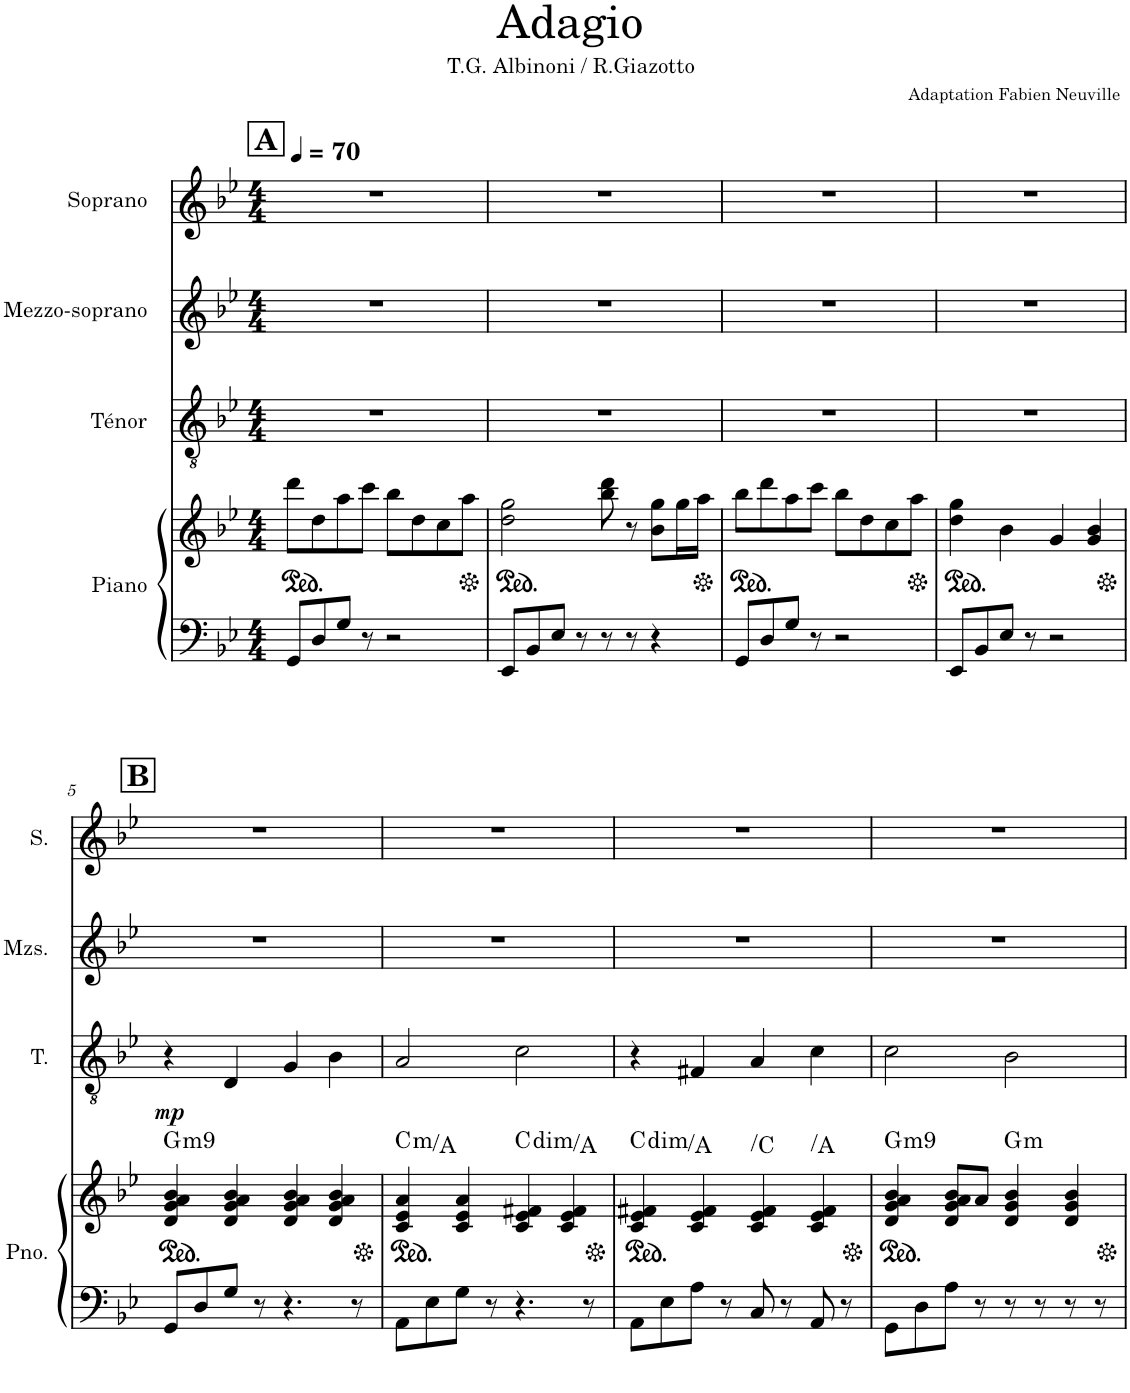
**kern	**kern	**harte	**kern	**dynam	**kern	**kern
*part4	*part4	*part4	*part3	*part3	*part2	*part1
*staff5	*staff4	*	*staff3	*staff3	*staff2	*staff1
*I"Piano	*	*	*I"Ténor	*	*I"Mezzo-soprano	*I"Soprano
*I'Pno.	*	*	*I'T.	*	*I'Mzs.	*I'S.
*clefF4	*clefG2	*	*clefGv2	*	*clefG2	*clefG2
*k[b-e-]	*k[b-e-]	*	*k[b-e-]	*	*k[b-e-]	*k[b-e-]
*M4/4	*M4/4	*	*M4/4	*	*M4/4	*M4/4
*MM70	*MM70	*	*MM70	*	*MM70	*MM70
*	*ped	*	*	*	*	*
!!LO:REH:place=s1:a:B:cj:fs=14:t=A
=1	=1	=1	=1	=1	=1	=1
8GG/L	8ddd\L	.	1r	.	1r	1r
8D/	8dd\	.	.	.	.	.
8G/J	8aa\	.	.	.	.	.
8r	8ccc\J	.	.	.	.	.
2r	8bb-\L	.	.	.	.	.
.	8dd\	.	.	.	.	.
.	8cc\	.	.	.	.	.
.	8aa\J	.	.	.	.	.
=2	=2	=2	=2	=2	=2	=2
*	*Xped	*	*	*	*	*
*	*ped	*	*	*	*	*
8EE-/L	2dd\ 2gg\	.	1r	.	1r	1r
8BB-/	.	.	.	.	.	.
8E-/J	.	.	.	.	.	.
8r	.	.	.	.	.	.
8r	8bb-\ 8ddd\	.	.	.	.	.
8r	8r	.	.	.	.	.
4r	8b-\ 8gg\L	.	.	.	.	.
.	16gg\L	.	.	.	.	.
.	16aa\JJ	.	.	.	.	.
=3	=3	=3	=3	=3	=3	=3
*	*Xped	*	*	*	*	*
*	*ped	*	*	*	*	*
8GG/L	8bb-\L	.	1r	.	1r	1r
8D/	8ddd\	.	.	.	.	.
8G/J	8aa\	.	.	.	.	.
8r	8ccc\J	.	.	.	.	.
2r	8bb-\L	.	.	.	.	.
.	8dd\	.	.	.	.	.
.	8cc\	.	.	.	.	.
.	8aa\J	.	.	.	.	.
=4	=4	=4	=4	=4	=4	=4
*	*Xped	*	*	*	*	*
*	*ped	*	*	*	*	*
8EE-/L	4dd\ 4gg\	.	1r	.	1r	1r
8BB-/	.	.	.	.	.	.
8E-/J	4b-\	.	.	.	.	.
8r	.	.	.	.	.	.
2r	4g/	.	.	.	.	.
.	4g/ 4b-/	.	.	.	.	.
!!LO:LB:g=z
!!LO:REH:place=s1:a:B:cj:fs=14:t=B
=5	=5	=5	=5	=5	=5	=5
*	*Xped	*	*	*	*	*
*	*ped	*	*	*	*	*
!	!	!LO:H:kt=m9	!	!LO:DY:b	!	!
8GG/L	4d/ 4g/ 4a/ 4b-/	G:min9	4r	mp	1r	1r
8D/	.	.	.	.	.	.
8G/J	4d/ 4g/ 4a/ 4b-/	.	4D/	.	.	.
8r	.	.	.	.	.	.
4.r	4d/ 4g/ 4a/ 4b-/	.	4G/	.	.	.
.	4d/ 4g/ 4a/ 4b-/	.	4B-\	.	.	.
8r	.	.	.	.	.	.
=6	=6	=6	=6	=6	=6	=6
*	*Xped	*	*	*	*	*
*	*ped	*	*	*	*	*
!	!	!LO:H:kt=m	!	!	!	!
8AA\L	4c/ 4e-/ 4a/	C:min/6	2A/	.	1r	1r
8E-\	.	.	.	.	.	.
8G\J	4c/ 4e-/ 4a/	.	.	.	.	.
8r	.	.	.	.	.	.
!	!	!LO:H:kt=dim	!	!	!	!
4.r	4c/ 4e-/ 4f#X/	C:dim/6	2c\	.	.	.
.	4c/ 4e-/ 4f#/	.	.	.	.	.
8r	.	.	.	.	.	.
=7	=7	=7	=7	=7	=7	=7
*	*Xped	*	*	*	*	*
*	*ped	*	*	*	*	*
!	!	!LO:H:kt=dim	!	!	!	!
8AA\L	4c/ 4e-/ 4f#X/	C:dim/6	4r	.	1r	1r
8E-\	.	.	.	.	.	.
8A\J	4c/ 4e-/ 4f#/	.	4F#X/	.	.	.
8r	.	.	.	.	.	.
!	!	!LO:H:kt=N.C.	!	!	!	!
8C/	4c/ 4e-/ 4f#/	N	4A/	.	.	.
8r	.	.	.	.	.	.
!	!	!LO:H:kt=N.C.	!	!	!	!
8AA/	4c/ 4e-/ 4f#/	N	4c\	.	.	.
8r	.	.	.	.	.	.
=8	=8	=8	=8	=8	=8	=8
*	*Xped	*	*	*	*	*
*	*ped	*	*	*	*	*
!	!	!LO:H:kt=m9	!	!	!	!
8GG\L	4d/ 4g/ 4a/ 4b-/	G:min9	2c\	.	1r	1r
8D\	.	.	.	.	.	.
8A\J	8d/ 8g/ 8a/ 8b-/L	.	.	.	.	.
8r	8a/J	.	.	.	.	.
!	!	!LO:H:kt=m	!	!	!	!
8r	4d/ 4g/ 4b-/	G:min	2B-\	.	.	.
8r	.	.	.	.	.	.
8r	4d/ 4g/ 4b-/	.	.	.	.	.
8r	.	.	.	.	.	.
*	*Xped	*	*	*	*	*
=	=	=	=	=	=	=
*-	*-	*-	*-	*-	*-	*-
